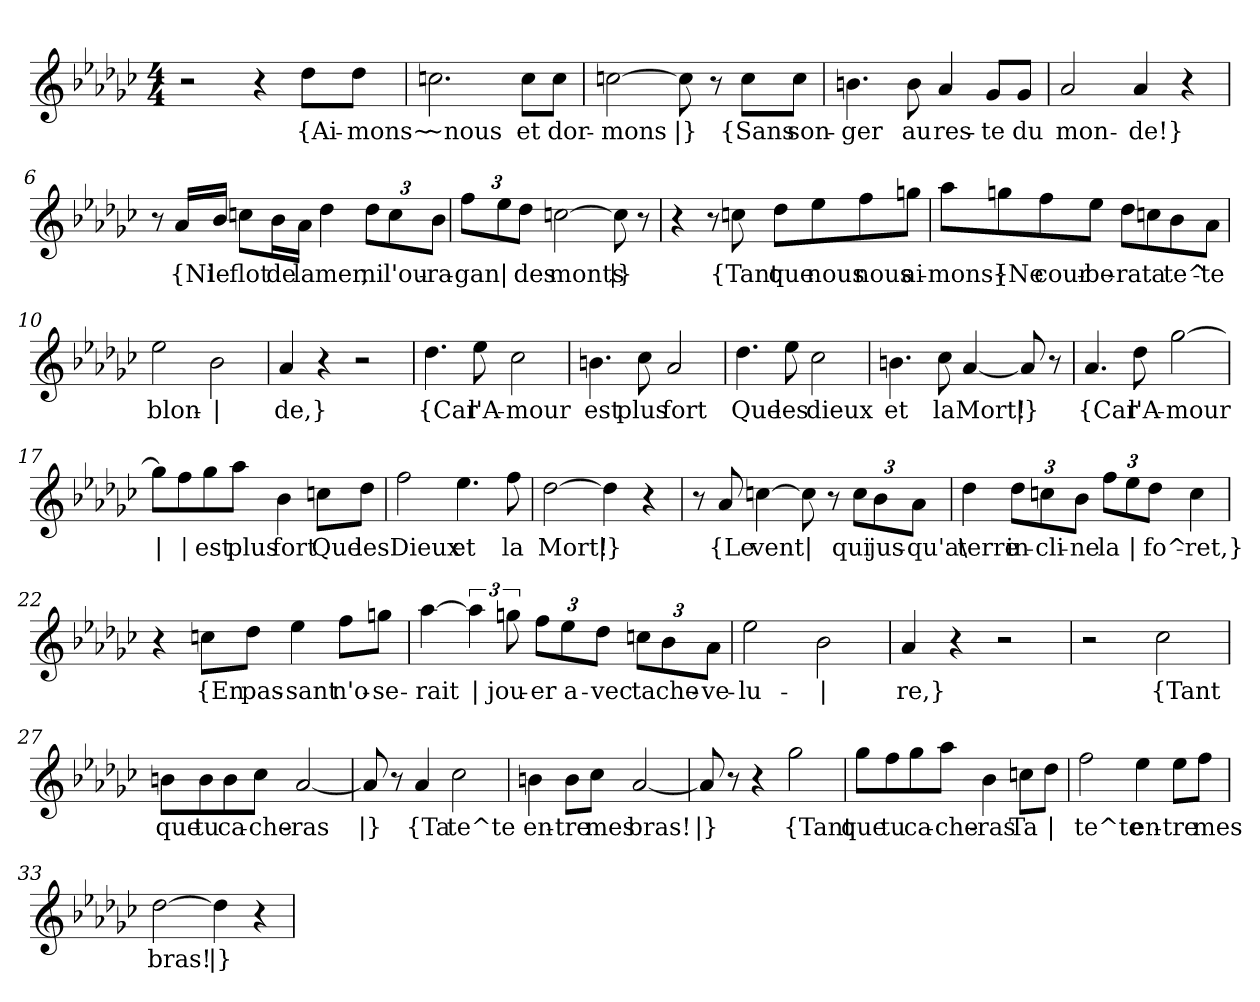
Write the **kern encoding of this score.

**kern	**text
*part1	*part1
*staff1	*staff1
*clefG2	*
*k[b-e-a-d-g-c-]	*
*M4/4	*
=1	=1
2r	.
4r	.
!	!LO:LY:b
8dd-\L	{Ai-
!	!LO:LY:b
8dd-\J	-mons~
=2	=2
!	!LO:LY:b
2.ccn\	~nous
!	!LO:LY:b
8cc\L	et
!	!LO:LY:b
8cc\J	dor-
=3	=3
!	!LO:LY:b
[2ccn\	-mons
!	!LO:LY:b
8cc\]	|}
8r	.
!	!LO:LY:b
8cc\L	{Sans
!	!LO:LY:b
8cc\J	son-
=4	=4
!	!LO:LY:b
4.bn\	-ger
!	!LO:LY:b
8b\	au
!	!LO:LY:b
4a-/	res-
!	!LO:LY:b
8g-/L	-te
!	!LO:LY:b
8g-/J	du
=5	=5
!	!LO:LY:b
2a-/	mon-
!	!LO:LY:b
4a-/	-de!}
4r	.
!!LO:LB:g=z
=6	=6
8r	.
!	!LO:LY:b
16a-/LL	{Ni
!	!LO:LY:b
16b-/JJ	le
!	!LO:LY:b
8ccn\L	flot
!	!LO:LY:b
16b-\L	de
!	!LO:LY:b
16a-\JJ	la
!	!LO:LY:b
4dd-\	mer,
*Xbrackettup	*
!	!LO:LY:b
12dd-\L	ni
!	!LO:LY:b
12cc\	l'ou-
!	!LO:LY:b
12b-\J	-ra-
=7	=7
!	!LO:LY:b
12ff\L	-gan
!	!LO:LY:b
12ee-\	|
!	!LO:LY:b
12dd-\J	des
!	!LO:LY:b
[2ccn\	monts
!	!LO:LY:b
8cc\]	|}
8r	.
=8	=8
4r	.
8r	.
!	!LO:LY:b
8ccn\	{Tant
!	!LO:LY:b
8dd-\L	que
!	!LO:LY:b
8ee-\	nous
!	!LO:LY:b
8ff\	nous
!	!LO:LY:b
8ggn\J	ai-
!!LO:LB:g=z
=9	=9
!	!LO:LY:b
8aa-\L	-mons}
!	!LO:LY:b
8ggn\	{Ne
!	!LO:LY:b
8ff\	cour-
!	!LO:LY:b
8ee-\J	-be-
!	!LO:LY:b
8dd-\L	-ra
!	!LO:LY:b
8ccn\	ta
!	!LO:LY:b
8b-\	te^-
!	!LO:LY:b
8a-\J	-te
=10	=10
!	!LO:LY:b
2ee-\	blon-
!	!LO:LY:b
2b-\	|
=11	=11
!	!LO:LY:b
4a-/	-de,}
4r	.
2r	.
=12	=12
!	!LO:LY:b
4.dd-\	{Car
!	!LO:LY:b
8ee-\	l'A-
!	!LO:LY:b
2cc-\	-mour
=13	=13
!	!LO:LY:b
4.bn\	est
!	!LO:LY:b
8cc-\	plus
!	!LO:LY:b
2a-/	fort
!!LO:LB:g=z
=14	=14
!	!LO:LY:b
4.dd-\	Que
!	!LO:LY:b
8ee-\	les
!	!LO:LY:b
2cc-\	dieux
=15	=15
!	!LO:LY:b
4.bn\	et
!	!LO:LY:b
8cc-\	la
!	!LO:LY:b
[4a-/	Mort!
!	!LO:LY:b
8a-/]	|}
8r	.
=16	=16
!	!LO:LY:b
4.a-/	{Car
!	!LO:LY:b
8dd-\	l'A-
!	!LO:LY:b
[2gg-\	-mour
=17	=17
!	!LO:LY:b
8gg-\L]	|
!	!LO:LY:b
8ff\	|
!	!LO:LY:b
8gg-\	est
!	!LO:LY:b
8aa-\J	plus
!	!LO:LY:b
4b-\	fort
!	!LO:LY:b
8ccn\L	Que
!	!LO:LY:b
8dd-\J	les
=18	=18
!	!LO:LY:b
2ff\	Dieux
!	!LO:LY:b
4.ee-\	et
!	!LO:LY:b
8ff\	la
!!LO:LB:g=z
=19	=19
!	!LO:LY:b
[2dd-\	Mort!
!	!LO:LY:b
4dd-\]	|}
4r	.
=20	=20
8r	.
!	!LO:LY:b
8a-/	{Le
!	!LO:LY:b
[4ccn\	vent
!	!LO:LY:b
8cc\]	|
8r	.
!	!LO:LY:b
12cc\L	qui
!	!LO:LY:b
12b-\	jus-
!	!LO:LY:b
12a-\J	-qu'a\
=21	=21
!	!LO:LY:b
4dd-\	terre
!	!LO:LY:b
12dd-\L	in-
!	!LO:LY:b
12ccn\	-cli-
!	!LO:LY:b
12b-\J	-ne
!	!LO:LY:b
12ff\L	la
!	!LO:LY:b
12ee-\	|
!	!LO:LY:b
12dd-\J	fo^-
!	!LO:LY:b
4cc\	-ret,}
=22	=22
4r	.
!	!LO:LY:b
8ccn\L	{En
!	!LO:LY:b
8dd-\J	pas-
!	!LO:LY:b
4ee-\	-sant
!	!LO:LY:b
8ff\L	n'o-
!	!LO:LY:b
8ggn\J	-se-
!!LO:LB:g=z
=23	=23
!	!LO:LY:b
[4aa-\	-rait
*brackettup	*
!	!LO:LY:b
6aa-\]	|
!	!LO:LY:b
12ggn\	jou-
*Xbrackettup	*
!	!LO:LY:b
12ff\L	-er
!	!LO:LY:b
12ee-\	a-
!	!LO:LY:b
12dd-\J	-vec
!	!LO:LY:b
12ccn\L	ta
!	!LO:LY:b
12b-\	che-
!	!LO:LY:b
12a-\J	-ve-
=24	=24
!	!LO:LY:b
2ee-\	-lu-
!	!LO:LY:b
2b-\	|
=25	=25
!	!LO:LY:b
4a-/	-re,}
4r	.
2r	.
=26	=26
2r	.
!	!LO:LY:b
2cc-\	{Tant
=27	=27
!	!LO:LY:b
8bn\L	que
!	!LO:LY:b
8b\	tu
!	!LO:LY:b
8b\	ca-
!	!LO:LY:b
8cc-\J	-che-
!	!LO:LY:b
[2a-/	-ras
=28	=28
!	!LO:LY:b
8a-/]	|}
8r	.
!	!LO:LY:b
4a-/	{Ta
!	!LO:LY:b
2cc-\	te^te
!!LO:LB:g=z
=29	=29
!	!LO:LY:b
4bn\	en-
!	!LO:LY:b
8b\L	-tre
!	!LO:LY:b
8cc-\J	mes
!	!LO:LY:b
[2a-/	bras!
=30	=30
!	!LO:LY:b
8a-/]	|}
8r	.
4r	.
!	!LO:LY:b
2gg-\	{Tant
=31	=31
!	!LO:LY:b
8gg-\L	que
!	!LO:LY:b
8ff\	tu
!	!LO:LY:b
8gg-\	ca-
!	!LO:LY:b
8aa-\J	-che-
!	!LO:LY:b
4b-\	-ras
!	!LO:LY:b
8ccn\L	Ta
!	!LO:LY:b
8dd-\J	|
=32	=32
!	!LO:LY:b
2ff\	te^te
!	!LO:LY:b
4ee-\	en-
!	!LO:LY:b
8ee-\L	-tre
!	!LO:LY:b
8ff\J	mes
=33	=33
!	!LO:LY:b
[2dd-\	bras!
!	!LO:LY:b
4dd-\]	|}
4r	.
=	=
*-	*-
